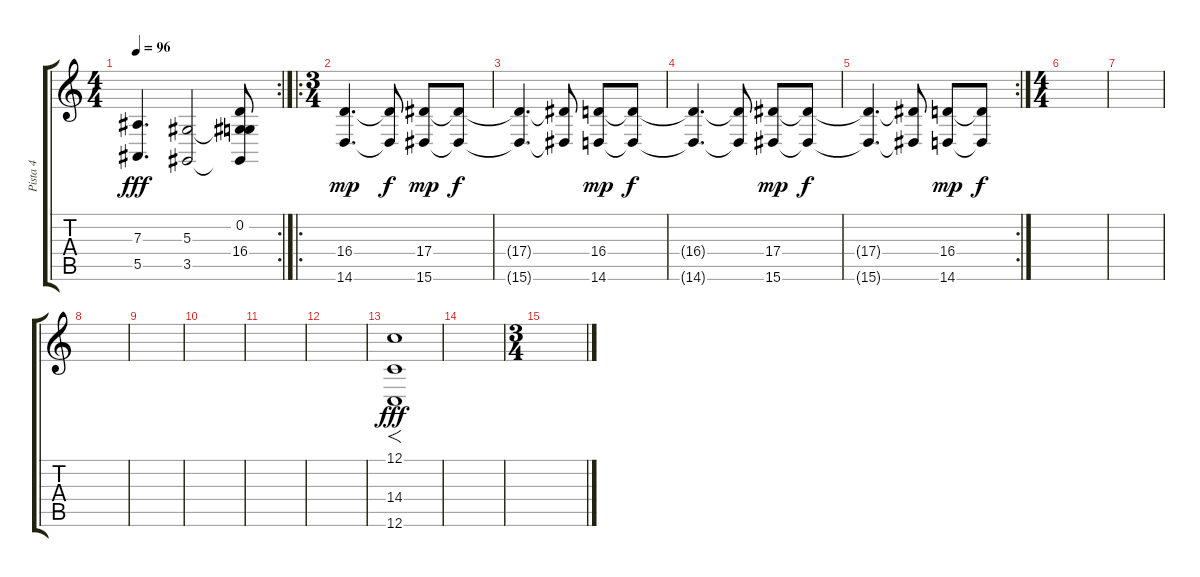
\track ("Pista 4" "Pista 4") {instrument tremolostrings}
\staff {score tabs}
\tuning (C4 G3 Eb3 Bb2 F2 C2) {hide}
\rc 2
\ts (4 4)
\tempo 96
\clef g2
\ks c
(7.3 5.5).4{d dy fff} (5.3 3.5).2 (0.2{t} 5.3{t} 16.4{t} 3.5{t}).8 |
\ro
\ts (3 4)
(16.4 14.6).4{d dy mp} (16.4{t} 14.6{t}).8{dy f} (17.4 15.6).8{dy mp} (17.4{t} 15.6{t}).8{dy f} |
(17.4{t} 15.6{t}).4{d} (17.4{t} 15.6{t}).8 (16.4 14.6).8{dy mp} (16.4{t} 14.6{t}).8{dy f} |
(16.4{t} 14.6{t}).4{d} (16.4{t} 14.6{t}).8 (17.4 15.6).8{dy mp} (17.4{t} 15.6{t}).8{dy f} |
\rc 2
(17.4{t} 15.6{t}).4{d} (17.4{t} 15.6{t}).8 (16.4 14.6).8{dy mp} (16.4{t} 14.6{t}).8{dy f} |
\ts (4 4)
|
|
|
|
|
|
|
(12.1 14.4 12.6).1{f dy fff} |
|
\ts (3 4)
